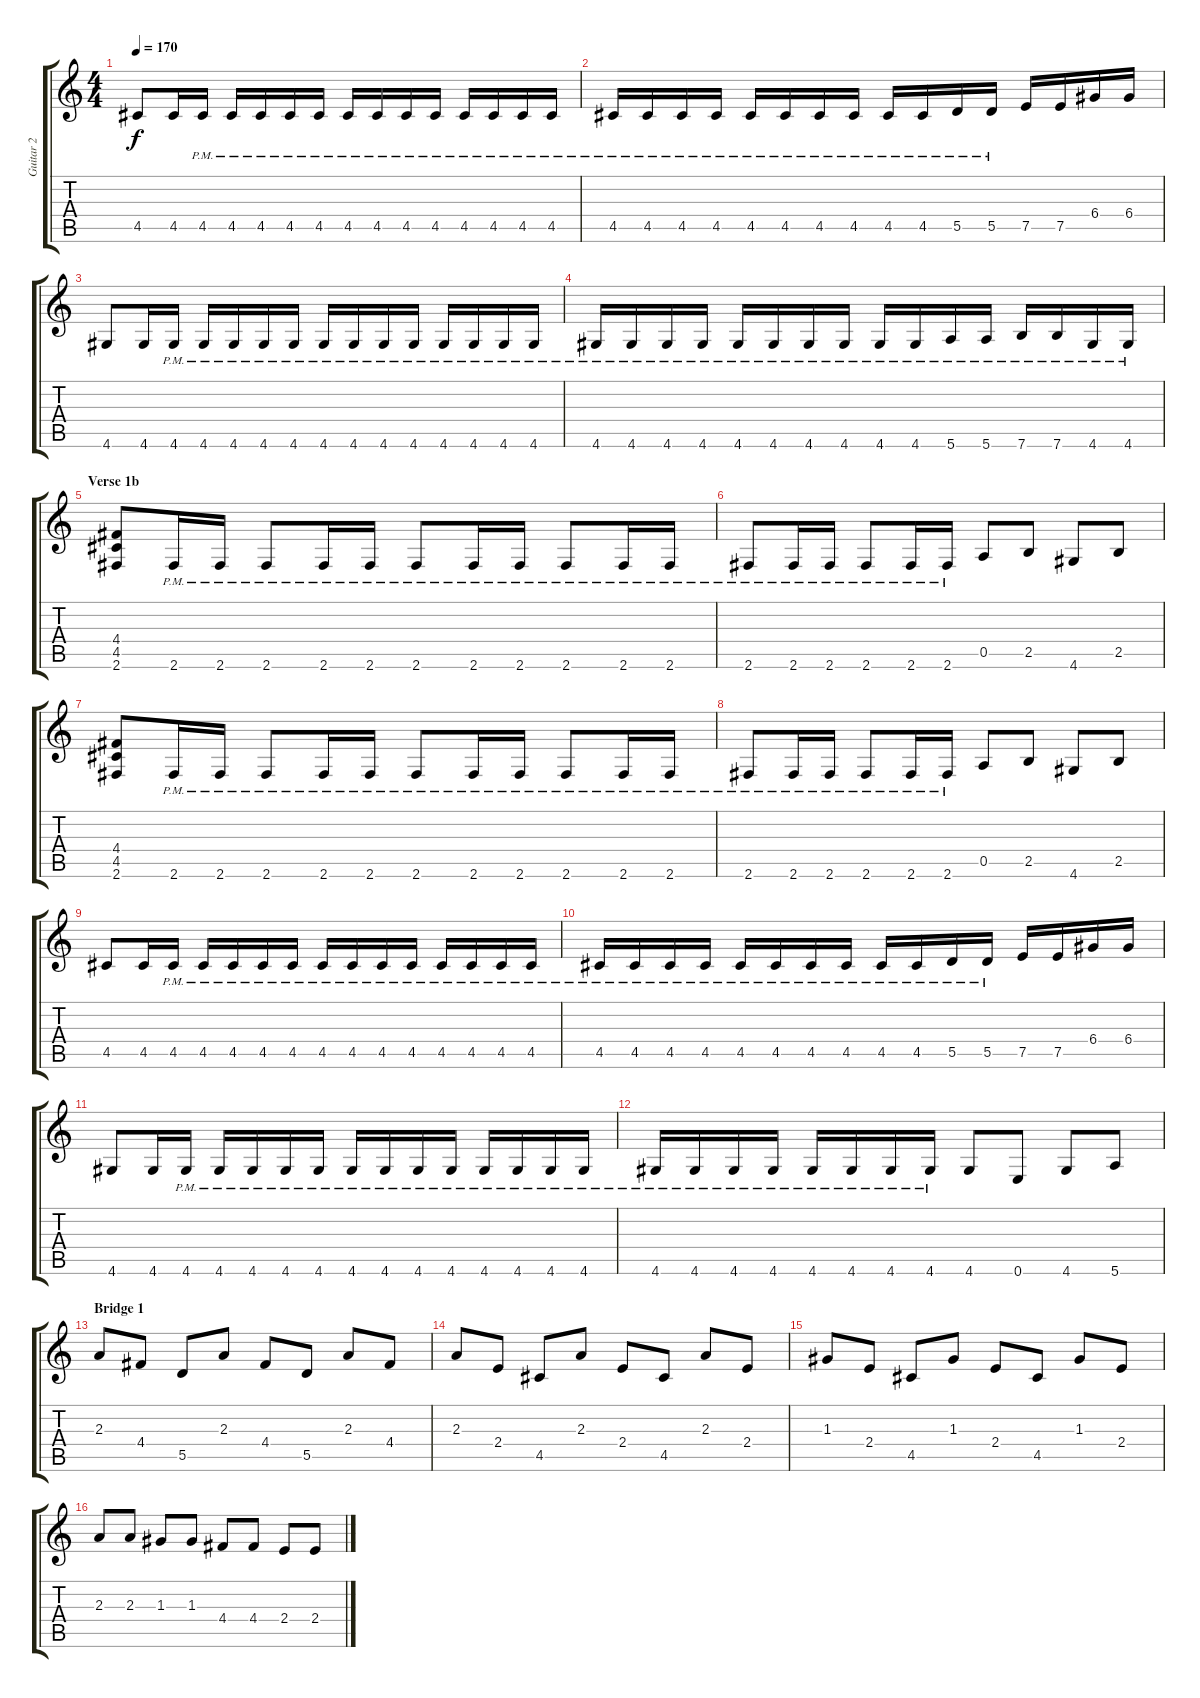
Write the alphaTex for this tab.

\track ("Guitar 2" "Guitar 2") {instrument distortionguitar}
\staff {score tabs}
\tuning (E4 B3 G3 D3 A2 E2) {hide}
\ts (4 4)
\tempo 170
\clef g2
\ks c
4.5.8{dy f} 4.5.16 4.5{pm}.16 4.5{pm}.16 4.5{pm}.16 4.5{pm}.16 4.5{pm}.16 4.5{pm}.16 4.5{pm}.16 4.5{pm}.16 4.5{pm}.16 4.5{pm}.16 4.5{pm}.16 4.5{pm}.16 4.5{pm}.16 |
4.5{pm}.16 4.5{pm}.16 4.5{pm}.16 4.5{pm}.16 4.5{pm}.16 4.5{pm}.16 4.5{pm}.16 4.5{pm}.16 4.5{pm}.16 4.5{pm}.16 5.5{pm}.16 5.5{pm}.16 7.5.16 7.5.16 6.4.16 6.4.16 |
4.6.8 4.6.16 4.6{pm}.16 4.6{pm}.16 4.6{pm}.16 4.6{pm}.16 4.6{pm}.16 4.6{pm}.16 4.6{pm}.16 4.6{pm}.16 4.6{pm}.16 4.6{pm}.16 4.6{pm}.16 4.6{pm}.16 4.6{pm}.16 |
4.6{pm}.16 4.6{pm}.16 4.6{pm}.16 4.6{pm}.16 4.6{pm}.16 4.6{pm}.16 4.6{pm}.16 4.6{pm}.16 4.6{pm}.16 4.6{pm}.16 5.6{pm}.16 5.6{pm}.16 7.6{pm}.16 7.6{pm}.16 4.6{pm}.16 4.6{pm}.16 |
\section ("" "Verse 1b")
(4.4 4.5 2.6).8 2.6{pm}.16 2.6{pm}.16 2.6{pm}.8 2.6{pm}.16 2.6{pm}.16 2.6{pm}.8 2.6{pm}.16 2.6{pm}.16 2.6{pm}.8 2.6{pm}.16 2.6{pm}.16 |
2.6{pm}.8 2.6{pm}.16 2.6{pm}.16 2.6{pm}.8 2.6{pm}.16 2.6{pm}.16 0.5.8 2.5.8 4.6.8 2.5.8 |
(4.4 4.5 2.6).8 2.6{pm}.16 2.6{pm}.16 2.6{pm}.8 2.6{pm}.16 2.6{pm}.16 2.6{pm}.8 2.6{pm}.16 2.6{pm}.16 2.6{pm}.8 2.6{pm}.16 2.6{pm}.16 |
2.6{pm}.8 2.6{pm}.16 2.6{pm}.16 2.6{pm}.8 2.6{pm}.16 2.6{pm}.16 0.5.8 2.5.8 4.6.8 2.5.8 |
4.5.8 4.5.16 4.5{pm}.16 4.5{pm}.16 4.5{pm}.16 4.5{pm}.16 4.5{pm}.16 4.5{pm}.16 4.5{pm}.16 4.5{pm}.16 4.5{pm}.16 4.5{pm}.16 4.5{pm}.16 4.5{pm}.16 4.5{pm}.16 |
4.5{pm}.16 4.5{pm}.16 4.5{pm}.16 4.5{pm}.16 4.5{pm}.16 4.5{pm}.16 4.5{pm}.16 4.5{pm}.16 4.5{pm}.16 4.5{pm}.16 5.5{pm}.16 5.5{pm}.16 7.5.16 7.5.16 6.4.16 6.4.16 |
4.6.8 4.6.16 4.6{pm}.16 4.6{pm}.16 4.6{pm}.16 4.6{pm}.16 4.6{pm}.16 4.6{pm}.16 4.6{pm}.16 4.6{pm}.16 4.6{pm}.16 4.6{pm}.16 4.6{pm}.16 4.6{pm}.16 4.6{pm}.16 |
4.6{pm}.16 4.6{pm}.16 4.6{pm}.16 4.6{pm}.16 4.6{pm}.16 4.6{pm}.16 4.6{pm}.16 4.6{pm}.16 4.6.8 0.6.8 4.6.8 5.6.8 |
\section ("" "Bridge 1")
2.3.8 4.4.8 5.5.8 2.3.8 4.4.8 5.5.8 2.3.8 4.4.8 |
2.3.8 2.4.8 4.5.8 2.3.8 2.4.8 4.5.8 2.3.8 2.4.8 |
1.3.8 2.4.8 4.5.8 1.3.8 2.4.8 4.5.8 1.3.8 2.4.8 |
2.3.8 2.3.8 1.3.8 1.3.8 4.4.8 4.4.8 2.4.8 2.4.8
